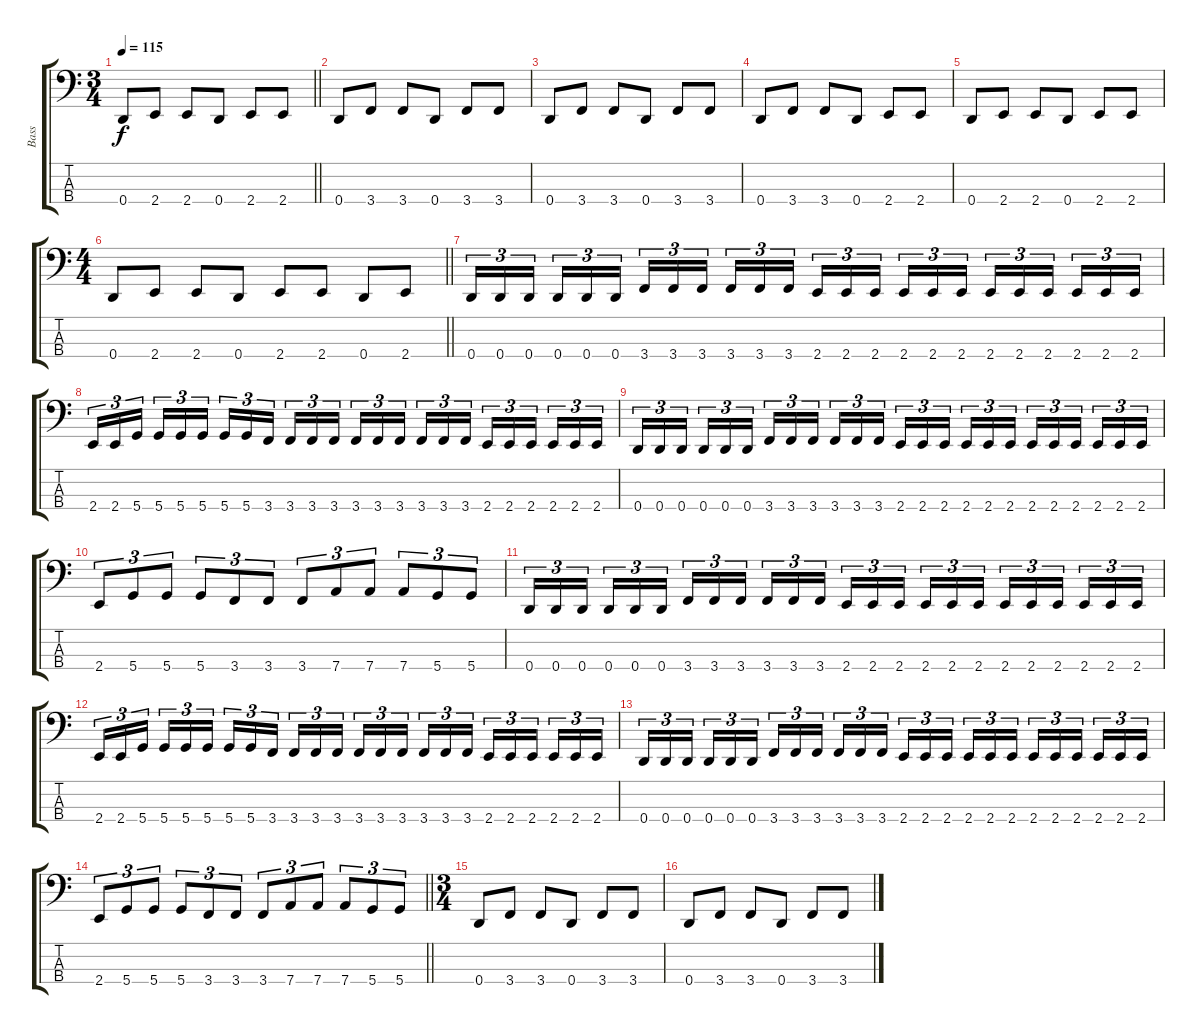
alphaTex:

\track ("Bass" "Bass") {instrument electricbassfinger}
\staff {score tabs}
\tuning (F2 C2 G1 D1) {hide}
\ts (3 4)
\tempo 115
\clef f4
\barLineRight lightlight
\ks c
0.4.8{dy f} 2.4.8 2.4.8 0.4.8 2.4.8 2.4.8 |
0.4.8 3.4.8 3.4.8 0.4.8 3.4.8 3.4.8 |
0.4.8 3.4.8 3.4.8 0.4.8 3.4.8 3.4.8 |
0.4.8 3.4.8 3.4.8 0.4.8 2.4.8 2.4.8 |
0.4.8 2.4.8 2.4.8 0.4.8 2.4.8 2.4.8 |
\ts (4 4)
\barLineRight lightlight
0.4.8 2.4.8 2.4.8 0.4.8 2.4.8 2.4.8 0.4.8 2.4.8 |
\section ("" "")
0.4.16{tu (3 2)} 0.4.16{tu (3 2)} 0.4.16{tu (3 2) beam splitsecondary} 0.4.16{tu (3 2)} 0.4.16{tu (3 2)} 0.4.16{tu (3 2)} 3.4.16{tu (3 2)} 3.4.16{tu (3 2)} 3.4.16{tu (3 2) beam splitsecondary} 3.4.16{tu (3 2)} 3.4.16{tu (3 2)} 3.4.16{tu (3 2)} 2.4.16{tu (3 2)} 2.4.16{tu (3 2)} 2.4.16{tu (3 2) beam splitsecondary} 2.4.16{tu (3 2)} 2.4.16{tu (3 2)} 2.4.16{tu (3 2)} 2.4.16{tu (3 2)} 2.4.16{tu (3 2)} 2.4.16{tu (3 2) beam splitsecondary} 2.4.16{tu (3 2)} 2.4.16{tu (3 2)} 2.4.16{tu (3 2)} |
2.4.16{tu (3 2)} 2.4.16{tu (3 2)} 5.4.16{tu (3 2) beam splitsecondary} 5.4.16{tu (3 2)} 5.4.16{tu (3 2)} 5.4.16{tu (3 2)} 5.4.16{tu (3 2)} 5.4.16{tu (3 2)} 3.4.16{tu (3 2) beam splitsecondary} 3.4.16{tu (3 2)} 3.4.16{tu (3 2)} 3.4.16{tu (3 2)} 3.4.16{tu (3 2)} 3.4.16{tu (3 2)} 3.4.16{tu (3 2) beam splitsecondary} 3.4.16{tu (3 2)} 3.4.16{tu (3 2)} 3.4.16{tu (3 2)} 2.4.16{tu (3 2)} 2.4.16{tu (3 2)} 2.4.16{tu (3 2) beam splitsecondary} 2.4.16{tu (3 2)} 2.4.16{tu (3 2)} 2.4.16{tu (3 2)} |
0.4.16{tu (3 2)} 0.4.16{tu (3 2)} 0.4.16{tu (3 2) beam splitsecondary} 0.4.16{tu (3 2)} 0.4.16{tu (3 2)} 0.4.16{tu (3 2)} 3.4.16{tu (3 2)} 3.4.16{tu (3 2)} 3.4.16{tu (3 2) beam splitsecondary} 3.4.16{tu (3 2)} 3.4.16{tu (3 2)} 3.4.16{tu (3 2)} 2.4.16{tu (3 2)} 2.4.16{tu (3 2)} 2.4.16{tu (3 2) beam splitsecondary} 2.4.16{tu (3 2)} 2.4.16{tu (3 2)} 2.4.16{tu (3 2)} 2.4.16{tu (3 2)} 2.4.16{tu (3 2)} 2.4.16{tu (3 2) beam splitsecondary} 2.4.16{tu (3 2)} 2.4.16{tu (3 2)} 2.4.16{tu (3 2)} |
2.4.8{tu (3 2)} 5.4.8{tu (3 2)} 5.4.8{tu (3 2)} 5.4.8{tu (3 2)} 3.4.8{tu (3 2)} 3.4.8{tu (3 2)} 3.4.8{tu (3 2)} 7.4.8{tu (3 2)} 7.4.8{tu (3 2)} 7.4.8{tu (3 2)} 5.4.8{tu (3 2)} 5.4.8{tu (3 2)} |
0.4.16{tu (3 2)} 0.4.16{tu (3 2)} 0.4.16{tu (3 2) beam splitsecondary} 0.4.16{tu (3 2)} 0.4.16{tu (3 2)} 0.4.16{tu (3 2)} 3.4.16{tu (3 2)} 3.4.16{tu (3 2)} 3.4.16{tu (3 2) beam splitsecondary} 3.4.16{tu (3 2)} 3.4.16{tu (3 2)} 3.4.16{tu (3 2)} 2.4.16{tu (3 2)} 2.4.16{tu (3 2)} 2.4.16{tu (3 2) beam splitsecondary} 2.4.16{tu (3 2)} 2.4.16{tu (3 2)} 2.4.16{tu (3 2)} 2.4.16{tu (3 2)} 2.4.16{tu (3 2)} 2.4.16{tu (3 2) beam splitsecondary} 2.4.16{tu (3 2)} 2.4.16{tu (3 2)} 2.4.16{tu (3 2)} |
2.4.16{tu (3 2)} 2.4.16{tu (3 2)} 5.4.16{tu (3 2) beam splitsecondary} 5.4.16{tu (3 2)} 5.4.16{tu (3 2)} 5.4.16{tu (3 2)} 5.4.16{tu (3 2)} 5.4.16{tu (3 2)} 3.4.16{tu (3 2) beam splitsecondary} 3.4.16{tu (3 2)} 3.4.16{tu (3 2)} 3.4.16{tu (3 2)} 3.4.16{tu (3 2)} 3.4.16{tu (3 2)} 3.4.16{tu (3 2) beam splitsecondary} 3.4.16{tu (3 2)} 3.4.16{tu (3 2)} 3.4.16{tu (3 2)} 2.4.16{tu (3 2)} 2.4.16{tu (3 2)} 2.4.16{tu (3 2) beam splitsecondary} 2.4.16{tu (3 2)} 2.4.16{tu (3 2)} 2.4.16{tu (3 2)} |
0.4.16{tu (3 2)} 0.4.16{tu (3 2)} 0.4.16{tu (3 2) beam splitsecondary} 0.4.16{tu (3 2)} 0.4.16{tu (3 2)} 0.4.16{tu (3 2)} 3.4.16{tu (3 2)} 3.4.16{tu (3 2)} 3.4.16{tu (3 2) beam splitsecondary} 3.4.16{tu (3 2)} 3.4.16{tu (3 2)} 3.4.16{tu (3 2)} 2.4.16{tu (3 2)} 2.4.16{tu (3 2)} 2.4.16{tu (3 2) beam splitsecondary} 2.4.16{tu (3 2)} 2.4.16{tu (3 2)} 2.4.16{tu (3 2)} 2.4.16{tu (3 2)} 2.4.16{tu (3 2)} 2.4.16{tu (3 2) beam splitsecondary} 2.4.16{tu (3 2)} 2.4.16{tu (3 2)} 2.4.16{tu (3 2)} |
\barLineRight lightlight
2.4.8{tu (3 2)} 5.4.8{tu (3 2)} 5.4.8{tu (3 2)} 5.4.8{tu (3 2)} 3.4.8{tu (3 2)} 3.4.8{tu (3 2)} 3.4.8{tu (3 2)} 7.4.8{tu (3 2)} 7.4.8{tu (3 2)} 7.4.8{tu (3 2)} 5.4.8{tu (3 2)} 5.4.8{tu (3 2)} |
\ts (3 4)
\section ("" "")
0.4.8 3.4.8 3.4.8 0.4.8 3.4.8 3.4.8 |
0.4.8 3.4.8 3.4.8 0.4.8 3.4.8 3.4.8
